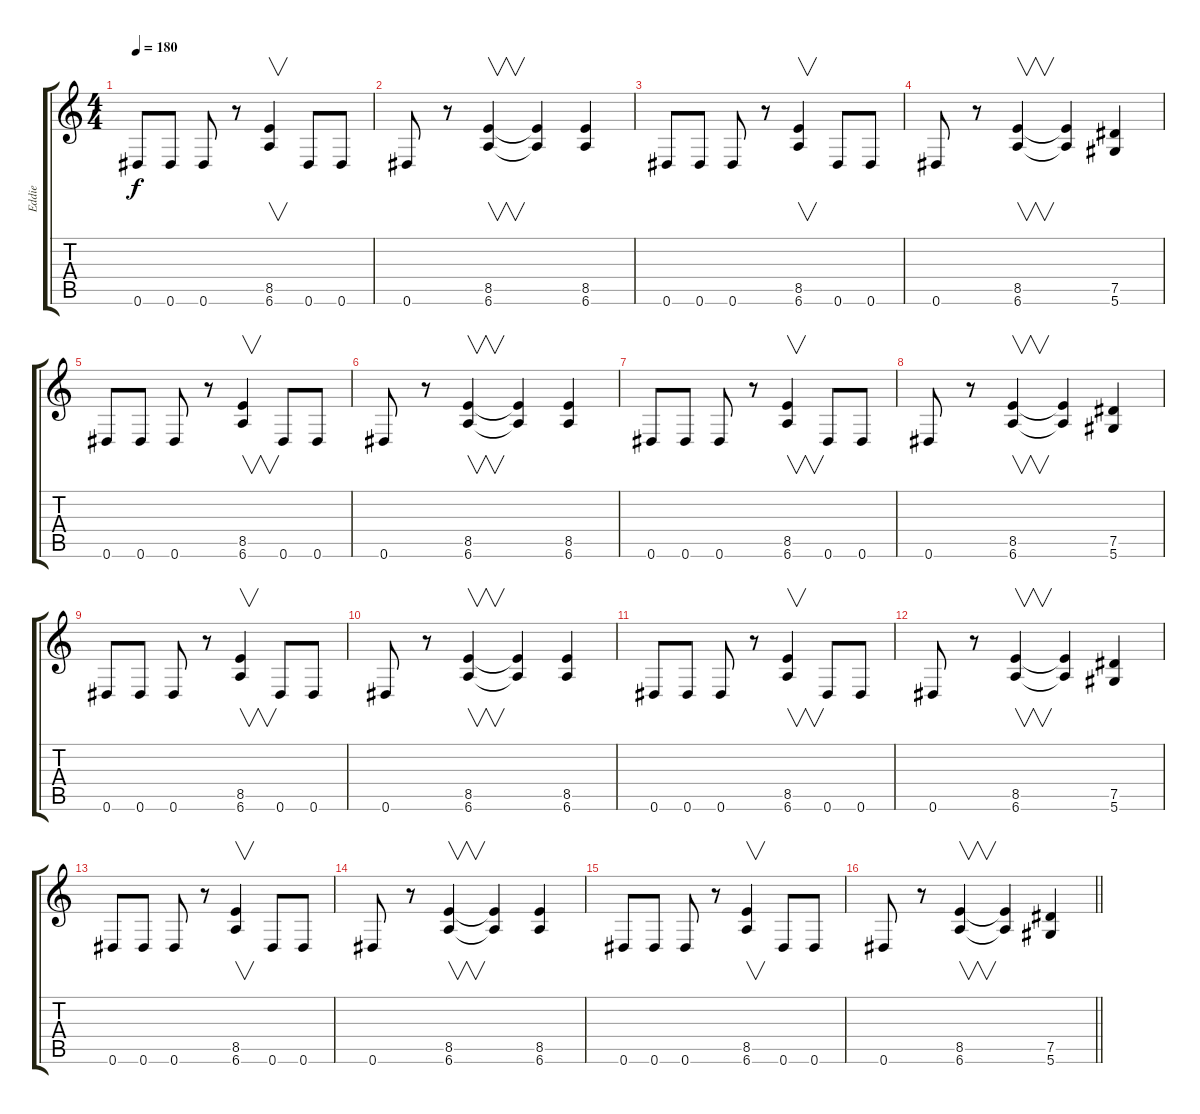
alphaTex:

\track ("Eddie" "Eddie") {instrument distortionguitar}
\staff {score tabs}
\tuning (Eb4 Bb3 Gb3 Db3 Ab2 Eb2) {hide}
\ts (4 4)
\tempo 180
\clef g2
\ks c
0.6.8{dy f} 0.6.8 0.6.8 r.8 (8.5 6.6).4{v} 0.6.8 0.6.8 |
0.6.8 r.8 (8.5 6.6).4{v} (8.5{t} 6.6{t}).4 (8.5 6.6).4 |
0.6.8 0.6.8 0.6.8 r.8 (8.5 6.6).4{v} 0.6.8 0.6.8 |
0.6.8 r.8 (8.5 6.6).4{v} (8.5{t} 6.6{t}).4 (7.5 5.6).4 |
0.6.8 0.6.8 0.6.8 r.8 (8.5 6.6).4{v} 0.6.8 0.6.8 |
0.6.8 r.8 (8.5 6.6).4{v} (8.5{t} 6.6{t}).4 (8.5 6.6).4 |
0.6.8 0.6.8 0.6.8 r.8 (8.5 6.6).4{v} 0.6.8 0.6.8 |
0.6.8 r.8 (8.5 6.6).4{v} (8.5{t} 6.6{t}).4 (7.5 5.6).4 |
0.6.8 0.6.8 0.6.8 r.8 (8.5 6.6).4{v} 0.6.8 0.6.8 |
0.6.8 r.8 (8.5 6.6).4{v} (8.5{t} 6.6{t}).4 (8.5 6.6).4 |
0.6.8 0.6.8 0.6.8 r.8 (8.5 6.6).4{v} 0.6.8 0.6.8 |
0.6.8 r.8 (8.5 6.6).4{v} (8.5{t} 6.6{t}).4 (7.5 5.6).4 |
0.6.8 0.6.8 0.6.8 r.8 (8.5 6.6).4{v} 0.6.8 0.6.8 |
0.6.8 r.8 (8.5 6.6).4{v} (8.5{t} 6.6{t}).4 (8.5 6.6).4 |
0.6.8 0.6.8 0.6.8 r.8 (8.5 6.6).4{v} 0.6.8 0.6.8 |
\barLineRight lightlight
0.6.8 r.8 (8.5 6.6).4{v} (8.5{t} 6.6{t}).4 (7.5 5.6).4
